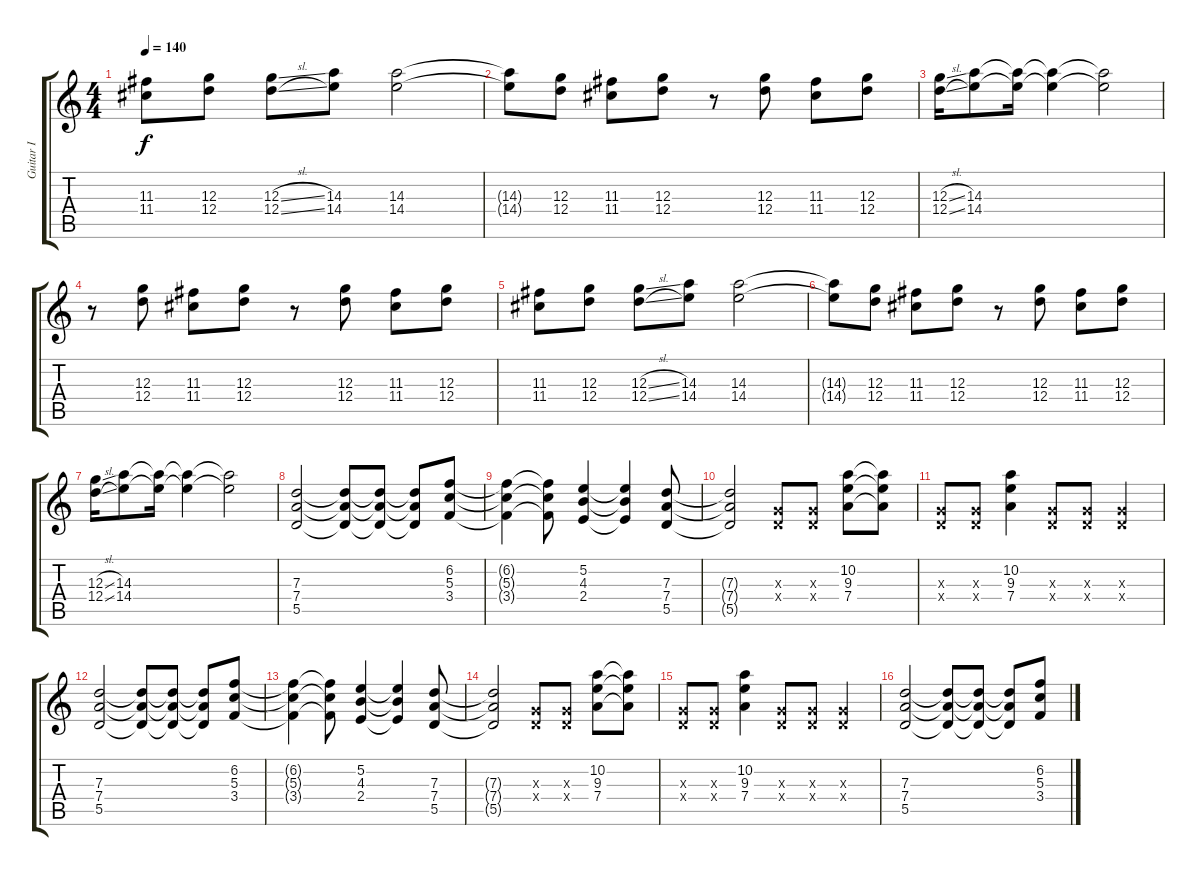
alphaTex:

\track ("Guitar I" "Guitar I") {instrument distortionguitar}
\staff {score tabs}
\tuning (E4 B3 G3 D3 A2 E2) {hide}
\ts (4 4)
\tempo 140
\clef g2
\ks c
(11.3 11.4).8{dy f} (12.3 12.4).8 (12.3{sl} 12.4{sl}).8 (14.3 14.4).8 (14.3 14.4).2 |
(14.3{t} 14.4{t}).8 (12.3 12.4).8 (11.3 11.4).8 (12.3 12.4).8 r.8 (12.3 12.4).8 (11.3 11.4).8 (12.3 12.4).8 |
(12.3{sl} 12.4{sl}).16 (14.3 14.4).8 (14.3{t} 14.4{t}).16 (14.3{t} 14.4{t}).4 (14.3{t} 14.4{t}).2 |
r.8 (12.3 12.4).8 (11.3 11.4).8 (12.3 12.4).8 r.8 (12.3 12.4).8 (11.3 11.4).8 (12.3 12.4).8 |
(11.3 11.4).8 (12.3 12.4).8 (12.3{sl} 12.4{sl}).8 (14.3 14.4).8 (14.3 14.4).2 |
(14.3{t} 14.4{t}).8 (12.3 12.4).8 (11.3 11.4).8 (12.3 12.4).8 r.8 (12.3 12.4).8 (11.3 11.4).8 (12.3 12.4).8 |
(12.3{sl} 12.4{sl}).16 (14.3 14.4).8 (14.3{t} 14.4{t}).16 (14.3{t} 14.4{t}).4 (14.3{t} 14.4{t}).2 |
(7.3 7.4 5.5).2 (7.3{t} 7.4{t} 5.5{t}).8 (7.3{t} 7.4{t} 5.5{t}).8 (7.3{t} 7.4{t} 5.5{t}).8 (6.2 5.3 3.4).8 |
(6.2{t} 5.3{t} 3.4{t}).4 (6.2{t} 5.3{t} 3.4{t}).8 (5.2 4.3 2.4).4 (5.2{t} 4.3{t} 2.4{t}).4 (7.3 7.4 5.5).8 |
(7.3{t} 7.4{t} 5.5{t}).2 (0.3{x} 0.4{x}).8 (0.3{x} 0.4{x}).8 (10.2 9.3 7.4).8 (10.2{t} 9.3{t} 7.4{t}).8 |
(0.3{x} 0.4{x}).8 (0.3{x} 0.4{x}).8 (10.2 9.3 7.4).4 (0.3{x} 0.4{x}).8 (0.3{x} 0.4{x}).8 (0.3{x} 0.4{x}).4 |
(7.3 7.4 5.5).2 (7.3{t} 7.4{t} 5.5{t}).8 (7.3{t} 7.4{t} 5.5{t}).8 (7.3{t} 7.4{t} 5.5{t}).8 (6.2 5.3 3.4).8 |
(6.2{t} 5.3{t} 3.4{t}).4 (6.2{t} 5.3{t} 3.4{t}).8 (5.2 4.3 2.4).4 (5.2{t} 4.3{t} 2.4{t}).4 (7.3 7.4 5.5).8 |
(7.3{t} 7.4{t} 5.5{t}).2 (0.3{x} 0.4{x}).8 (0.3{x} 0.4{x}).8 (10.2 9.3 7.4).8 (10.2{t} 9.3{t} 7.4{t}).8 |
(0.3{x} 0.4{x}).8 (0.3{x} 0.4{x}).8 (10.2 9.3 7.4).4 (0.3{x} 0.4{x}).8 (0.3{x} 0.4{x}).8 (0.3{x} 0.4{x}).4 |
(7.3 7.4 5.5).2 (7.3{t} 7.4{t} 5.5{t}).8 (7.3{t} 7.4{t} 5.5{t}).8 (7.3{t} 7.4{t} 5.5{t}).8 (6.2 5.3 3.4).8
